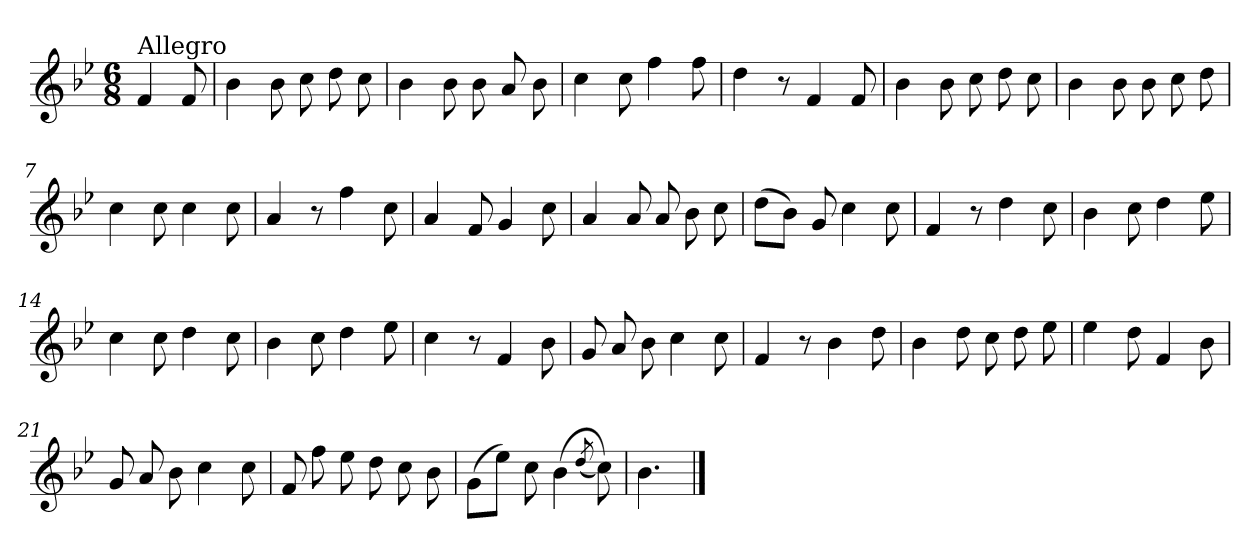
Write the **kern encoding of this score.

**kern
*part1
*staff1
*clefG2
*k[b-e-]
*B-:
*M6/8
=
!LO:TX:a:t=Allegro
4f/
8f/
=1
4b-\
8b-\
8cc\
8dd\
8cc\
=2
4b-\
8b-\
8b-\
8a/
8b-\
=3
4cc\
8cc\
4ff\
8ff\
=4
4dd\
8r
4f/
8f/
=5
4b-\
8b-\
8cc\
8dd\
8cc\
!!LO:LB:g=z
=6
4b-\
8b-\
8b-\
8cc\
8dd\
=7
4cc\
8cc\
4cc\
8cc\
=8
4a/
8r
4ff\
8cc\
=9
4a/
8f/
4g/
8cc\
=10
4a/
8a/
8a/
8b-\
8cc\
=11
(>8dd\L
8b-\J)
8g/
4cc\
8cc\
=12
4f/
8r
4dd\
8cc\
!!LO:LB:g=z
=13
4b-\
8cc\
4dd\
8ee-\
=14
4cc\
8cc\
4dd\
8cc\
=15
4b-\
8cc\
4dd\
8ee-\
=16
4cc\
8r
4f/
8b-\
=17
8g/
8a/
8b-\
4cc\
8cc\
=18
4f/
8r
4b-\
8dd\
=19
4b-\
8dd\
8cc\
8dd\
8ee-\
!!LO:LB:g=z
=20
4ee-\
8dd\
4f/
8b-\
=21
8g/
8a/
8b-\
4cc\
8cc\
=22
8f/
8ff\
8ee-\
8dd\
8cc\
8b-\
=23
(>8g\L
8ee-\J)
8cc\
(>4b-\
(<8qdd/
8cc\))
=24
4.b-\
==
*-
